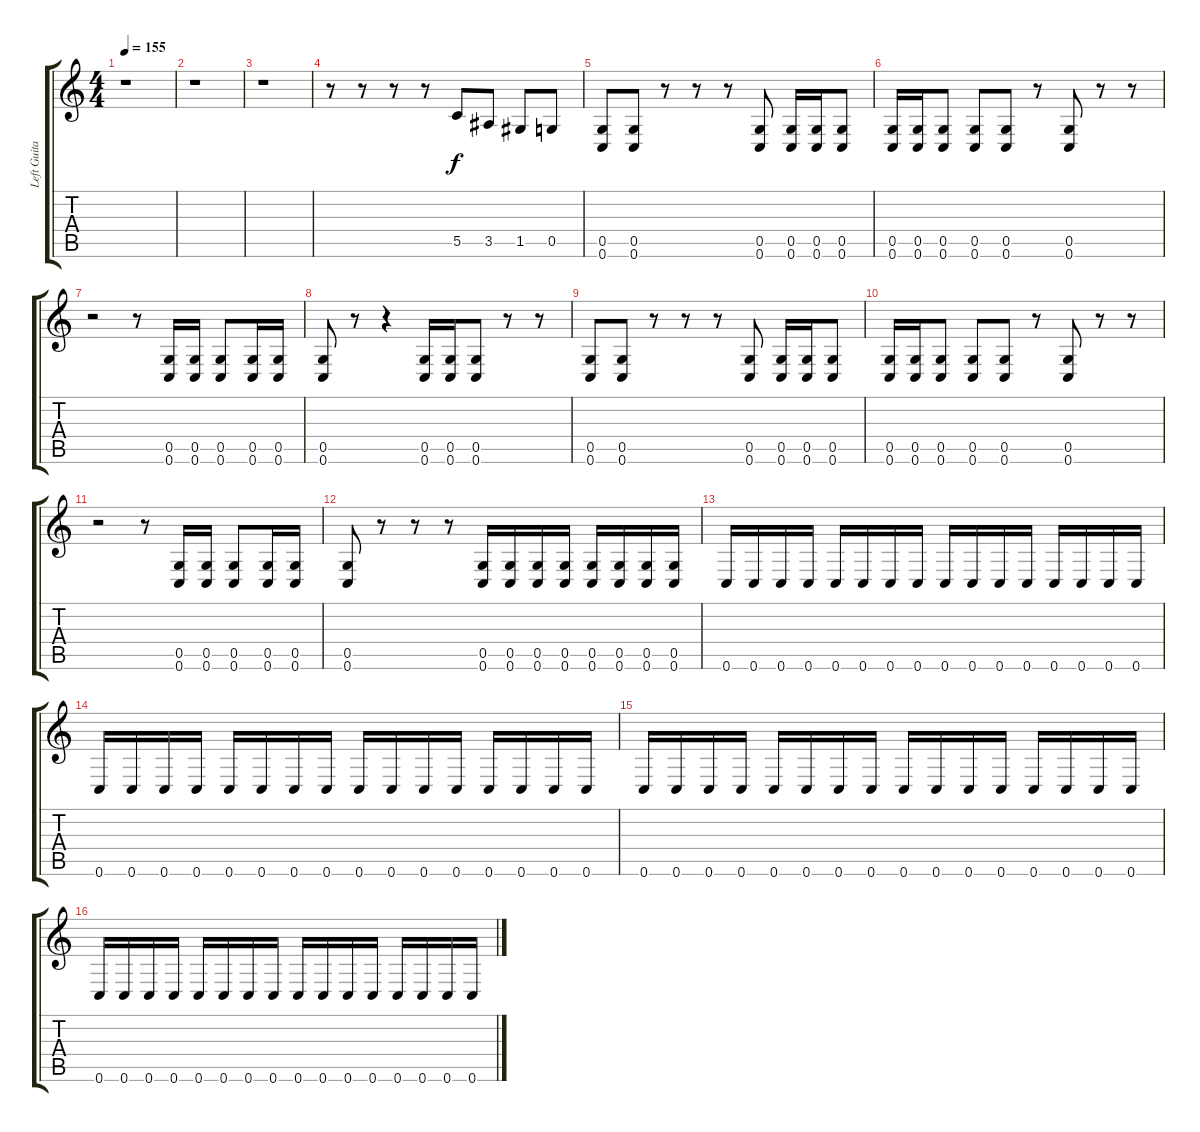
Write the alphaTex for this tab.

\track ("Left Guitar" "Left Guita") {instrument distortionguitar}
\staff {score tabs}
\tuning (D4 A3 F3 C3 G2 C2) {hide}
\ts (4 4)
\tempo 155
\clef g2
\ks c
r.1{dy f} |
r.1 |
r.1 |
r.8 r.8 r.8 r.8 5.5.8 3.5.8 1.5.8 0.5.8 |
(0.5 0.6).8 (0.5 0.6).8 r.8 r.8 r.8 (0.5 0.6).8 (0.5 0.6).16 (0.5 0.6).16 (0.5 0.6).8 |
(0.5 0.6).16 (0.5 0.6).16 (0.5 0.6).8 (0.5 0.6).8 (0.5 0.6).8 r.8 (0.5 0.6).8 r.8 r.8 |
r.2 r.8 (0.5 0.6).16 (0.5 0.6).16 (0.5 0.6).8 (0.5 0.6).16 (0.5 0.6).16 |
(0.5 0.6).8 r.8 r.4 (0.5 0.6).16 (0.5 0.6).16 (0.5 0.6).8 r.8 r.8 |
(0.5 0.6).8 (0.5 0.6).8 r.8 r.8 r.8 (0.5 0.6).8 (0.5 0.6).16 (0.5 0.6).16 (0.5 0.6).8 |
(0.5 0.6).16 (0.5 0.6).16 (0.5 0.6).8 (0.5 0.6).8 (0.5 0.6).8 r.8 (0.5 0.6).8 r.8 r.8 |
r.2 r.8 (0.5 0.6).16 (0.5 0.6).16 (0.5 0.6).8 (0.5 0.6).16 (0.5 0.6).16 |
(0.5 0.6).8 r.8 r.8 r.8 (0.5 0.6).16 (0.5 0.6).16 (0.5 0.6).16 (0.5 0.6).16 (0.5 0.6).16 (0.5 0.6).16 (0.5 0.6).16 (0.5 0.6).16 |
0.6.16 0.6.16 0.6.16 0.6.16 0.6.16 0.6.16 0.6.16 0.6.16 0.6.16 0.6.16 0.6.16 0.6.16 0.6.16 0.6.16 0.6.16 0.6.16 |
0.6.16 0.6.16 0.6.16 0.6.16 0.6.16 0.6.16 0.6.16 0.6.16 0.6.16 0.6.16 0.6.16 0.6.16 0.6.16 0.6.16 0.6.16 0.6.16 |
0.6.16 0.6.16 0.6.16 0.6.16 0.6.16 0.6.16 0.6.16 0.6.16 0.6.16 0.6.16 0.6.16 0.6.16 0.6.16 0.6.16 0.6.16 0.6.16 |
0.6.16 0.6.16 0.6.16 0.6.16 0.6.16 0.6.16 0.6.16 0.6.16 0.6.16 0.6.16 0.6.16 0.6.16 0.6.16 0.6.16 0.6.16 0.6.16
